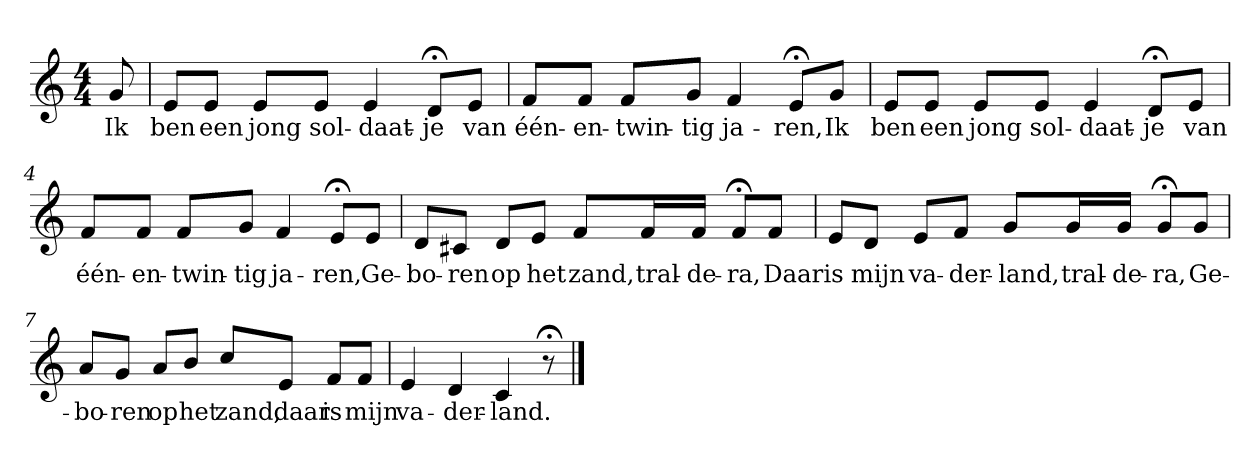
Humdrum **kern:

**kern	**text
*part1	*part1
*staff1	*staff1
*k[]	*
*C:	*
*M4/4	*
*MM120	*
=	=
8g	Ik
=1	=1
8eL	ben
8eJ	een
8eL	jong
8eJ	sol-
4e	-daat-
8d;<L	-je
8eJ	van
=2	=2
8fL	één-
8fJ	-en-
8fL	-twin-
8gJ	-tig
4f	ja-
8e;<L	-ren,
8gJ	Ik
=3	=3
8eL	ben
8eJ	een
8eL	jong
8eJ	sol-
4e	-daat-
8d;<L	-je
8eJ	van
=4	=4
8fL	één-
8fJ	-en-
8fL	-twin-
8gJ	-tig
4f	ja-
8e;<L	-ren,
8eJ	Ge-
=5	=5
8dL	-bo-
8c#XJ	-ren
8dL	op
8eJ	het
8fL	zand,
16fL	tral-
16fJJ	-de-
8f;<L	-ra,
8fJ	Daar
=6	=6
8eL	is
8dJ	mijn
8eL	va-
8fJ	-der-
8gL	-land,
16gL	tral-
16gJJ	-de-
8g;<L	-ra,
8gJ	Ge-
=7	=7
8aL	-bo-
8gJ	-ren
8aL	op
8bJ	het
8ccL	zand,
8eJ	daar
8fL	is
8fJ	mijn
=8	=8
4e	va-
4d	-der-
4c	-land.
8r;<	.
==	==
*-	*-
